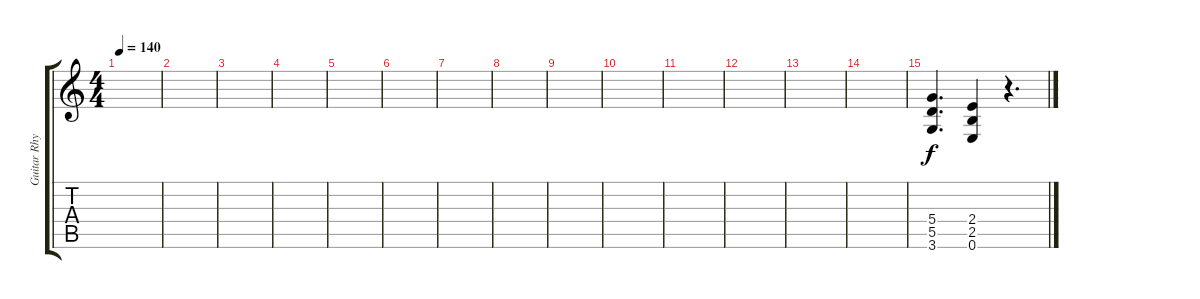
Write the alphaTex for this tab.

\track ("Guitar Rhythm" "Guitar Rhy") {instrument distortionguitar}
\staff {score tabs}
\tuning (E4 B3 G3 D3 A2 E2) {hide}
\ts (4 4)
\tempo 140
\clef g2
\ks c
|
|
|
|
|
|
|
|
|
|
|
|
|
|
(5.4 5.5 3.6).4{d} (2.4 2.5 0.6).4 r.4{d}
